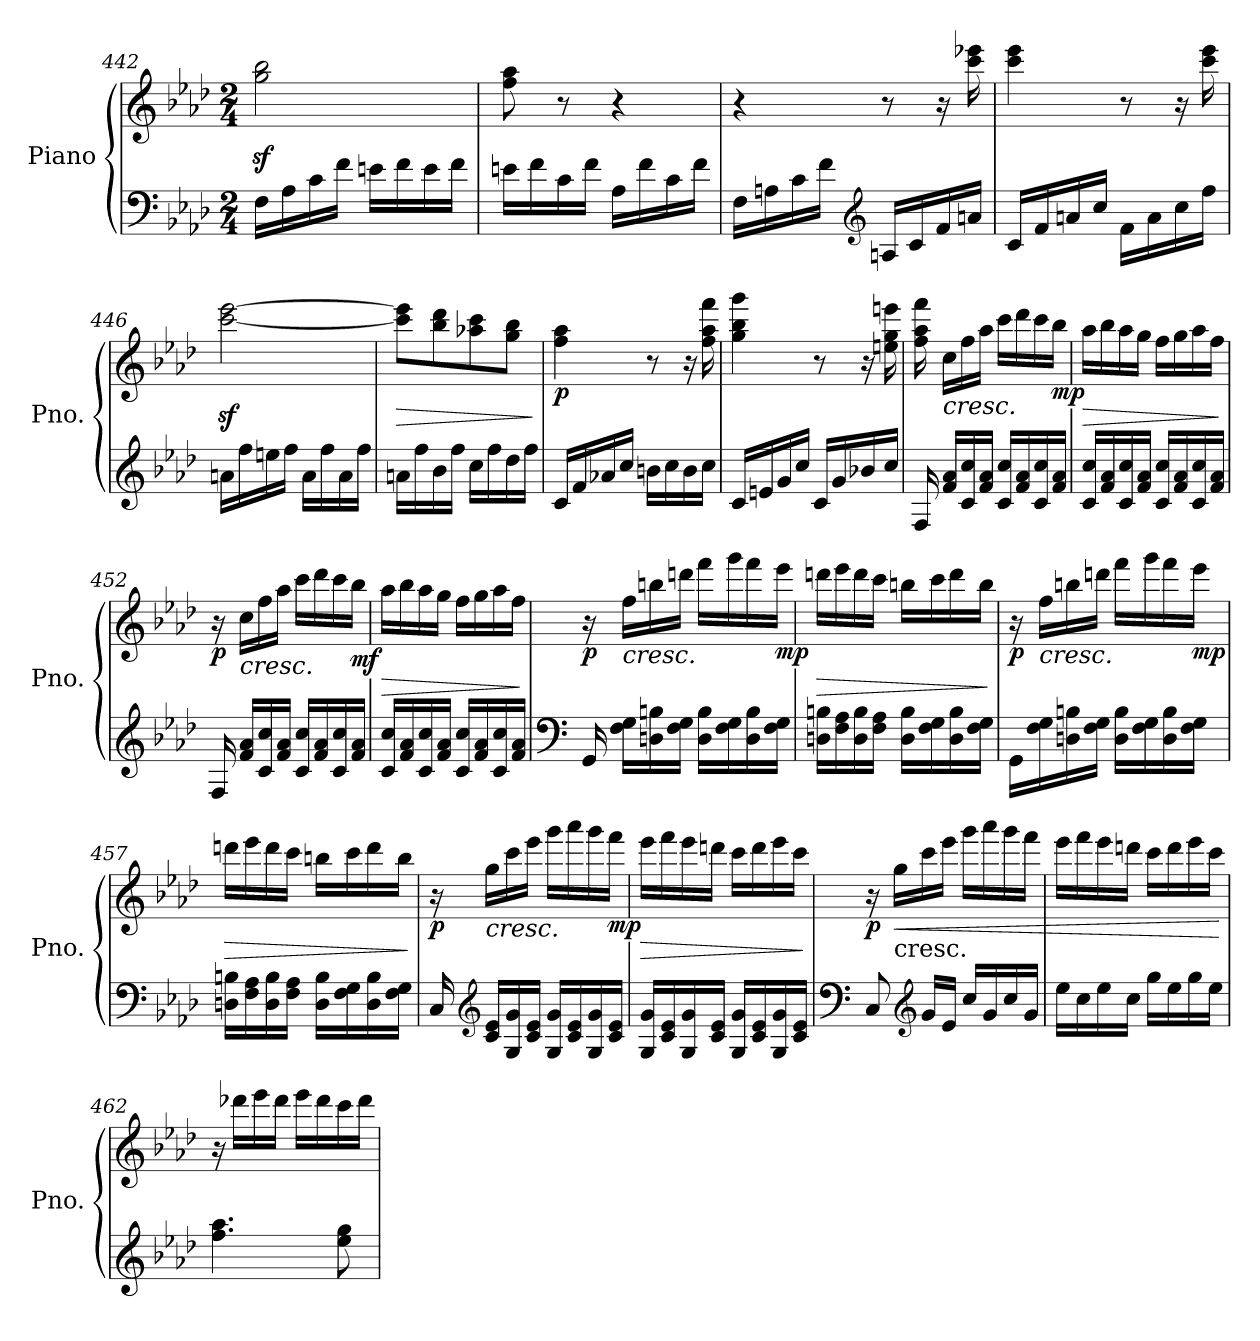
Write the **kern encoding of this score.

**kern	**kern	**dynam
*part1	*part1	*part1
*staff2	*staff1	*staff1/2
*I"Piano	*	*
*I'Pno.	*	*
*clefF4	*clefG2	*
*k[b-e-a-d-]	*k[b-e-a-d-]	*
*M2/4	*M2/4	*
=442	=442	=442
16F\LL	2gg\z< 2bb-\z<	.
16A-\	.	.
16c\	.	.
16f\JJ	.	.
16en\LL	.	.
16f\	.	.
16e\	.	.
16f\JJ	.	.
=443	=443	=443
16en\LL	8ff\ 8aa-\	.
16f\	.	.
16c\	8r	.
16f\JJ	.	.
16A-\LL	4r	.
16f\	.	.
16c\	.	.
16f\JJ	.	.
=444	=444	=444
16F\LL	4r	.
16An\	.	.
16c\	.	.
16f\JJ	.	.
*clefG2	*	*
16An/LL	8r	.
16c/	.	.
16f/	16r	.
16an/JJ	16ccc\ 16eee-X\	.
!!LO:LB:g=z
=445	=445	=445
16c/LL	4ccc\ 4eee-\	.
16f/	.	.
16an/	.	.
16cc/JJ	.	.
16f\LL	8r	.
16a\	.	.
16cc\	16r	.
16ff\JJ	16ccc\ 16eee-\	.
=446	=446	=446
16an\LL	[2ccc\z< [2eee-\z<	.
16ff\	.	.
16een\	.	.
16ff\JJ	.	.
16a\LL	.	.
16ff\	.	.
16a\	.	.
16ff\JJ	.	.
=447	=447	=447
!	!	!LO:HP:b
16an\LL	8ccc\] 8eee-\]L	>
16ff\	.	.
16b-\	8bb-\ 8ddd-\	.
16ff\JJ	.	.
16cc\LL	8aa-X\ 8ccc\	.
16ff\	.	.
16dd-\	8gg\ 8bb-\J	.
16ff\JJ	.	.
.	.	]
=448	=448	=448
!	!	!LO:DY:b
16c/LL	4ff\ 4aa-\	p
16f/	.	.
16a-X/	.	.
16cc/JJ	.	.
16bn\LL	8r	.
16cc\	.	.
16b\	16r	.
16cc\JJ	16ff\ 16aa-\ 16fff\	.
!!LO:LB:g=z
=449	=449	=449
16c/LL	4gg\ 4bb-\ 4ggg\	.
16en/	.	.
16g/	.	.
16cc/JJ	.	.
16c/LL	8r	.
16g/	.	.
16b-X/	16r	.
16cc/JJ	16een\ 16gg\ 16eeen\	.
=450	=450	=450
16F/	16ff\ 16aa-\ 16fff\	.
!	!	!LO:HP:b
16f/ 16a-/LL	16cc\LL	<
16c/ 16cc/	16ff\	.
16f/ 16a-/JJ	16aa-\JJ	.
16c/ 16cc/LL	16ccc\LL	.
16f/ 16a-/	16ddd-\	.
16c/ 16cc/	16ccc\	.
!	!	!LO:DY:b
16f/ 16a-/JJ	16bb-\JJ	mp
.	.	[
=451	=451	=451
!	!	!LO:HP:b
16c/ 16cc/LL	16aa-\LL	>
16f/ 16a-/	16bb-\	.
16c/ 16cc/	16aa-\	.
16f/ 16a-/JJ	16gg\JJ	.
16c/ 16cc/LL	16ff\LL	.
16f/ 16a-/	16gg\	.
16c/ 16cc/	16aa-\	.
16f/ 16a-/JJ	16ff\JJ	.
.	.	]
=452	=452	=452
!	!	!LO:DY:b
16F/	16r	p
!	!	!LO:HP:b
16f/ 16a-/LL	16cc\LL	<
16c/ 16cc/	16ff\	.
16f/ 16a-/JJ	16aa-\JJ	.
16c/ 16cc/LL	16ccc\LL	.
16f/ 16a-/	16ddd-\	.
16c/ 16cc/	16ccc\	.
!	!	!LO:DY:b
16f/ 16a-/JJ	16bb-\JJ	mf
.	.	[
!!LO:LB:g=z
=453	=453	=453
!	!	!LO:HP:b
16c/ 16cc/LL	16aa-\LL	>
16f/ 16a-/	16bb-\	.
16c/ 16cc/	16aa-\	.
16f/ 16a-/JJ	16gg\JJ	.
16c/ 16cc/LL	16ff\LL	.
16f/ 16a-/	16gg\	.
16c/ 16cc/	16aa-\	.
16f/ 16a-/JJ	16ff\JJ	.
.	.	]
=454	=454	=454
*clefF4	*	*
!	!	!LO:DY:b
16GG/	16r	p
!	!	!LO:HP:b
16F\ 16G\LL	16ff\LL	<
16Dn\ 16Bn\	16bbn\	.
16F\ 16G\JJ	16dddn\JJ	.
16D\ 16B\LL	16fff\LL	.
16F\ 16G\	16ggg\	.
16D\ 16B\	16fff\	.
!	!	!LO:DY:b
16F\ 16G\JJ	16eee-\JJ	mp
.	.	[
=455	=455	=455
!	!	!LO:HP:b
16Dn\ 16Bn\LL	16dddn\LL	>
16F\ 16A-\	16eee-\	.
16D\ 16B\	16ddd\	.
16F\ 16A-\JJ	16ccc\JJ	.
16D\ 16B\LL	16bbn\LL	.
16F\ 16G\	16ccc\	.
16D\ 16B\	16ddd\	.
16F\ 16G\JJ	16bb\JJ	.
.	.	]
!!LO:LB:g=z
=456	=456	=456
!	!	!LO:DY:b
16GG\LL	16r	p
!	!	!LO:HP:b
16F\ 16G\	16ff\LL	<
16Dn\ 16Bn\	16bbn\	.
16F\ 16G\JJ	16dddn\JJ	.
16D\ 16B\LL	16fff\LL	.
16F\ 16G\	16ggg\	.
16D\ 16B\	16fff\	.
!	!	!LO:DY:b
16F\ 16G\JJ	16eee-\JJ	mp
.	.	[
=457	=457	=457
!	!	!LO:HP:b
16Dn\ 16Bn\LL	16dddn\LL	>
16F\ 16A-\	16eee-\	.
16D\ 16B\	16ddd\	.
16F\ 16A-\JJ	16ccc\JJ	.
16D\ 16B\LL	16bbn\LL	.
16F\ 16G\	16ccc\	.
16D\ 16B\	16ddd\	.
16F\ 16G\JJ	16bb\JJ	.
.	.	]
=458	=458	=458
!	!	!LO:DY:b
16C/	16r	p
*clefG2	*	*
!	!	!LO:HP:b
16c/ 16e-/LL	16gg\LL	<
16G/ 16g/	16ccc\	.
16c/ 16e-/JJ	16eee-\JJ	.
16G/ 16g/LL	16ggg\LL	.
16c/ 16e-/	16aaa-\	.
16G/ 16g/	16ggg\	.
!	!	!LO:DY:b
16c/ 16e-/JJ	16fff\JJ	mp
.	.	[
!!LO:PB:g=z
=459	=459	=459
!	!	!LO:HP:b
16G/ 16g/LL	16eee-\LL	>
16c/ 16e-/	16fff\	.
16G/ 16g/	16eee-\	.
16c/ 16e-/JJ	16dddn\JJ	.
16G/ 16g/LL	16ccc\LL	.
16c/ 16e-/	16ddd\	.
16G/ 16g/	16eee-\	.
16c/ 16e-/JJ	16ccc\JJ	.
.	.	]
=460	=460	=460
*clefF4	*	*
!	!	!LO:DY:b
8C/	16r	p
!	!LO:TX:b:t=cresc.	!
!	!	!LO:HP:b
.	16gg\LL	<
*clefG2	*	*
16g/LL	16ccc\	.
16e-/JJ	16eee-\JJ	.
16cc/LL	16ggg\LL	.
16g/	16aaa-\	.
16cc/	16ggg\	.
16g/JJ	16fff\JJ	.
=461	=461	=461
16ee-\LL	16eee-\LL	.
16cc\	16fff\	.
16ee-\	16eee-\	.
16cc\JJ	16dddn\JJ	.
16gg\LL	16ccc\LL	.
16ee-\	16ddd\	.
16gg\	16eee-\	.
16ee-\JJ	16ccc\JJ	.
.	.	[
!!LO:LB:g=z
=462	=462	=462
!	!	!LO:DY:b=2
!	!	!LO:DY:n=1:b
4.ff\ 4.aa-\	16r	sfp mf
.	16ddd-X\LL	.
.	16eee-\	.
.	16ddd-\JJ	.
.	16eee-\LL	.
.	16ddd-\	.
8ee-\ 8gg\	16ccc\	.
.	16ddd-\JJ	.
=	=	=
*-	*-	*-
